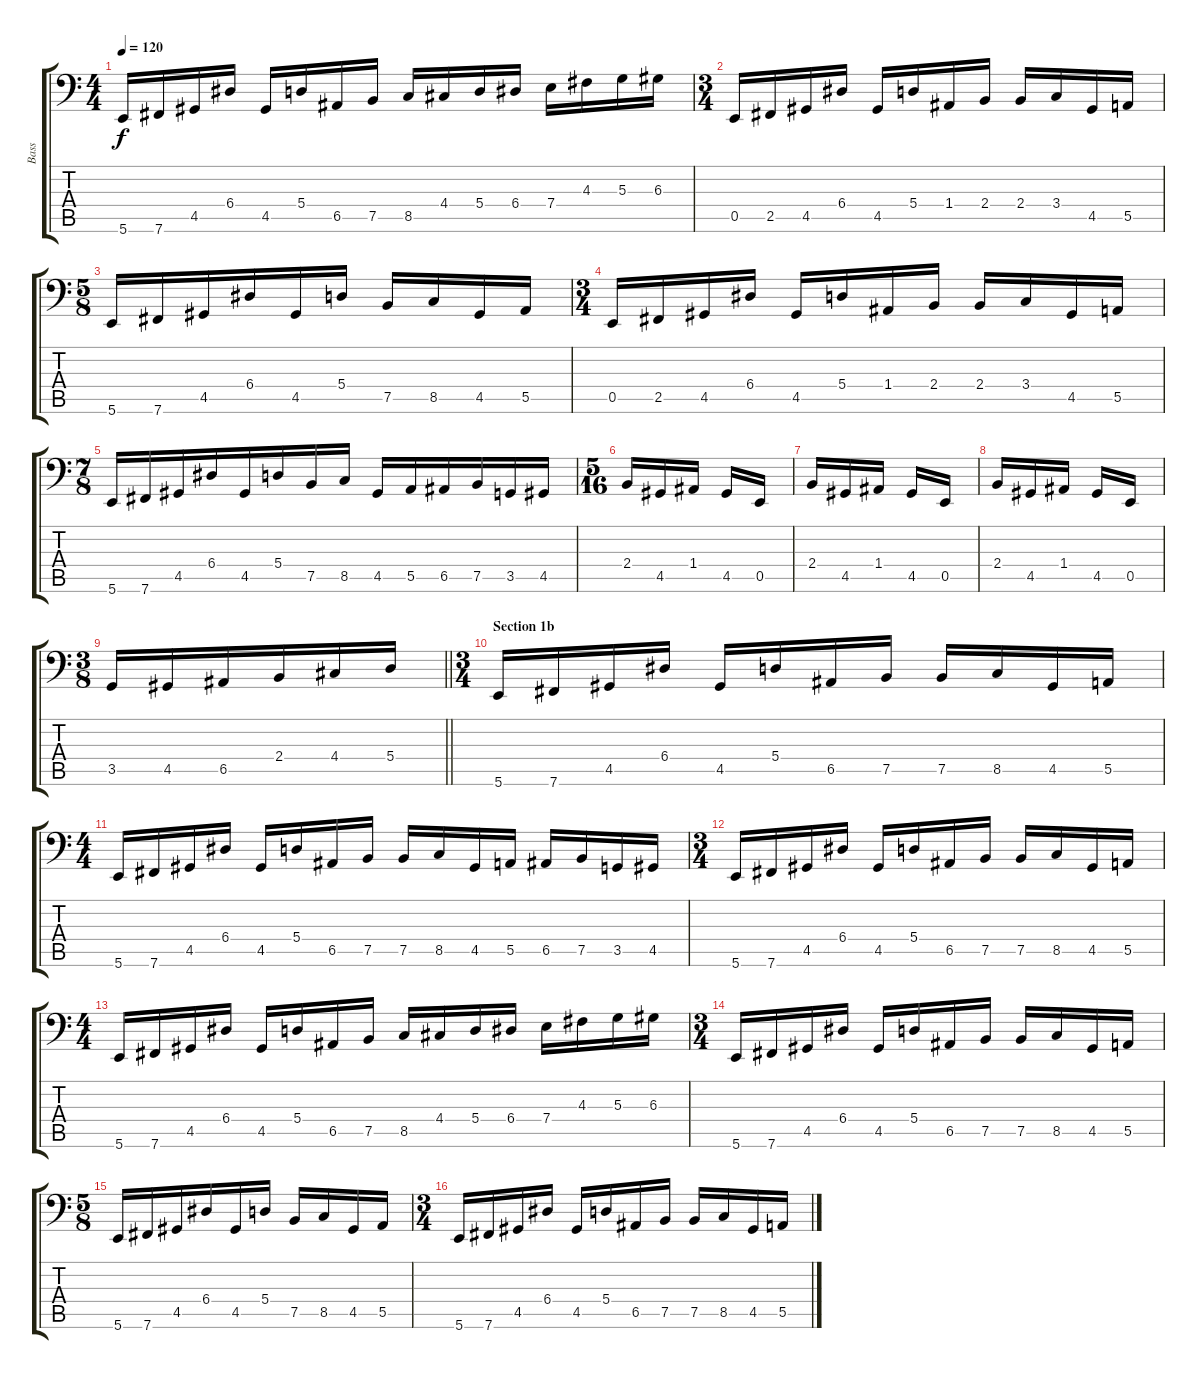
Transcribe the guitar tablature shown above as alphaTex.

\track ("Bass" "Bass") {instrument electricbassfinger}
\staff {score tabs}
\tuning (C3 G2 D2 A1 E1 B0) {hide}
\ts (4 4)
\tempo 120
\clef f4
\ks c
5.6.16{dy f} 7.6.16 4.5.16 6.4.16 4.5.16 5.4.16 6.5.16 7.5.16 8.5.16 4.4.16 5.4.16 6.4.16 7.4.16 4.3.16 5.3.16 6.3.16 |
\ts (3 4)
0.5.16 2.5.16 4.5.16 6.4.16 4.5.16 5.4.16 1.4.16 2.4.16 2.4.16 3.4.16 4.5.16 5.5.16 |
\ts (5 8)
5.6.16 7.6.16 4.5.16 6.4.16 4.5.16 5.4.16 7.5.16 8.5.16 4.5.16 5.5.16 |
\ts (3 4)
0.5.16 2.5.16 4.5.16 6.4.16 4.5.16 5.4.16 1.4.16 2.4.16 2.4.16 3.4.16 4.5.16 5.5.16 |
\ts (7 8)
5.6.16 7.6.16 4.5.16 6.4.16 4.5.16 5.4.16 7.5.16 8.5.16 4.5.16 5.5.16 6.5.16 7.5.16 3.5.16 4.5.16 |
\ts (5 16)
2.4.16 4.5.16 1.4.16 4.5.16 0.5.16 |
2.4.16 4.5.16 1.4.16 4.5.16 0.5.16 |
2.4.16 4.5.16 1.4.16 4.5.16 0.5.16 |
\ts (3 8)
\barLineRight lightlight
3.5.16 4.5.16 6.5.16 2.4.16 4.4.16 5.4.16 |
\ts (3 4)
\section ("" "Section 1b")
5.6.16 7.6.16 4.5.16 6.4.16 4.5.16 5.4.16 6.5.16 7.5.16 7.5.16 8.5.16 4.5.16 5.5.16 |
\ts (4 4)
5.6.16 7.6.16 4.5.16 6.4.16 4.5.16 5.4.16 6.5.16 7.5.16 7.5.16 8.5.16 4.5.16 5.5.16 6.5.16 7.5.16 3.5.16 4.5.16 |
\ts (3 4)
5.6.16 7.6.16 4.5.16 6.4.16 4.5.16 5.4.16 6.5.16 7.5.16 7.5.16 8.5.16 4.5.16 5.5.16 |
\ts (4 4)
5.6.16 7.6.16 4.5.16 6.4.16 4.5.16 5.4.16 6.5.16 7.5.16 8.5.16 4.4.16 5.4.16 6.4.16 7.4.16 4.3.16 5.3.16 6.3.16 |
\ts (3 4)
5.6.16 7.6.16 4.5.16 6.4.16 4.5.16 5.4.16 6.5.16 7.5.16 7.5.16 8.5.16 4.5.16 5.5.16 |
\ts (5 8)
5.6.16 7.6.16 4.5.16 6.4.16 4.5.16 5.4.16 7.5.16 8.5.16 4.5.16 5.5.16 |
\ts (3 4)
5.6.16 7.6.16 4.5.16 6.4.16 4.5.16 5.4.16 6.5.16 7.5.16 7.5.16 8.5.16 4.5.16 5.5.16
